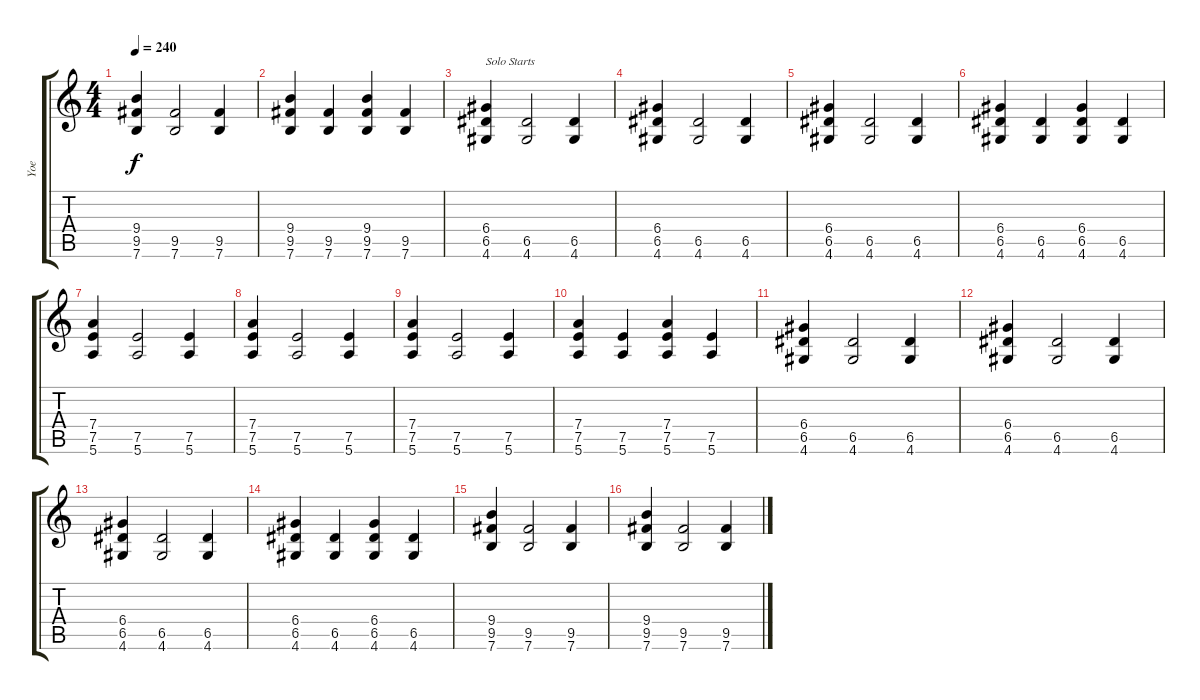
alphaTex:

\track ("Yoe" "Yoe") {instrument acousticguitarnylon}
\staff {score tabs}
\tuning (E4 B3 G3 D3 A2 E2) {hide}
\ts (4 4)
\tempo 240
\clef g2
\ks c
(9.4 9.5 7.6).4{dy f} (9.5 7.6).2 (9.5 7.6).4 |
(9.4 9.5 7.6).4 (9.5 7.6).4 (9.4 9.5 7.6).4 (9.5 7.6).4 |
(6.4 6.5 4.6).4{txt "Solo Starts"} (6.5 4.6).2 (6.5 4.6).4 |
(6.4 6.5 4.6).4 (6.5 4.6).2 (6.5 4.6).4 |
(6.4 6.5 4.6).4 (6.5 4.6).2 (6.5 4.6).4 |
(6.4 6.5 4.6).4 (6.5 4.6).4 (6.4 6.5 4.6).4 (6.5 4.6).4 |
(7.4 7.5 5.6).4 (7.5 5.6).2 (7.5 5.6).4 |
(7.4 7.5 5.6).4 (7.5 5.6).2 (7.5 5.6).4 |
(7.4 7.5 5.6).4 (7.5 5.6).2 (7.5 5.6).4 |
(7.4 7.5 5.6).4 (7.5 5.6).4 (7.4 7.5 5.6).4 (7.5 5.6).4 |
(6.4 6.5 4.6).4 (6.5 4.6).2 (6.5 4.6).4 |
(6.4 6.5 4.6).4 (6.5 4.6).2 (6.5 4.6).4 |
(6.4 6.5 4.6).4 (6.5 4.6).2 (6.5 4.6).4 |
(6.4 6.5 4.6).4 (6.5 4.6).4 (6.4 6.5 4.6).4 (6.5 4.6).4 |
(9.4 9.5 7.6).4 (9.5 7.6).2 (9.5 7.6).4 |
(9.4 9.5 7.6).4 (9.5 7.6).2 (9.5 7.6).4
